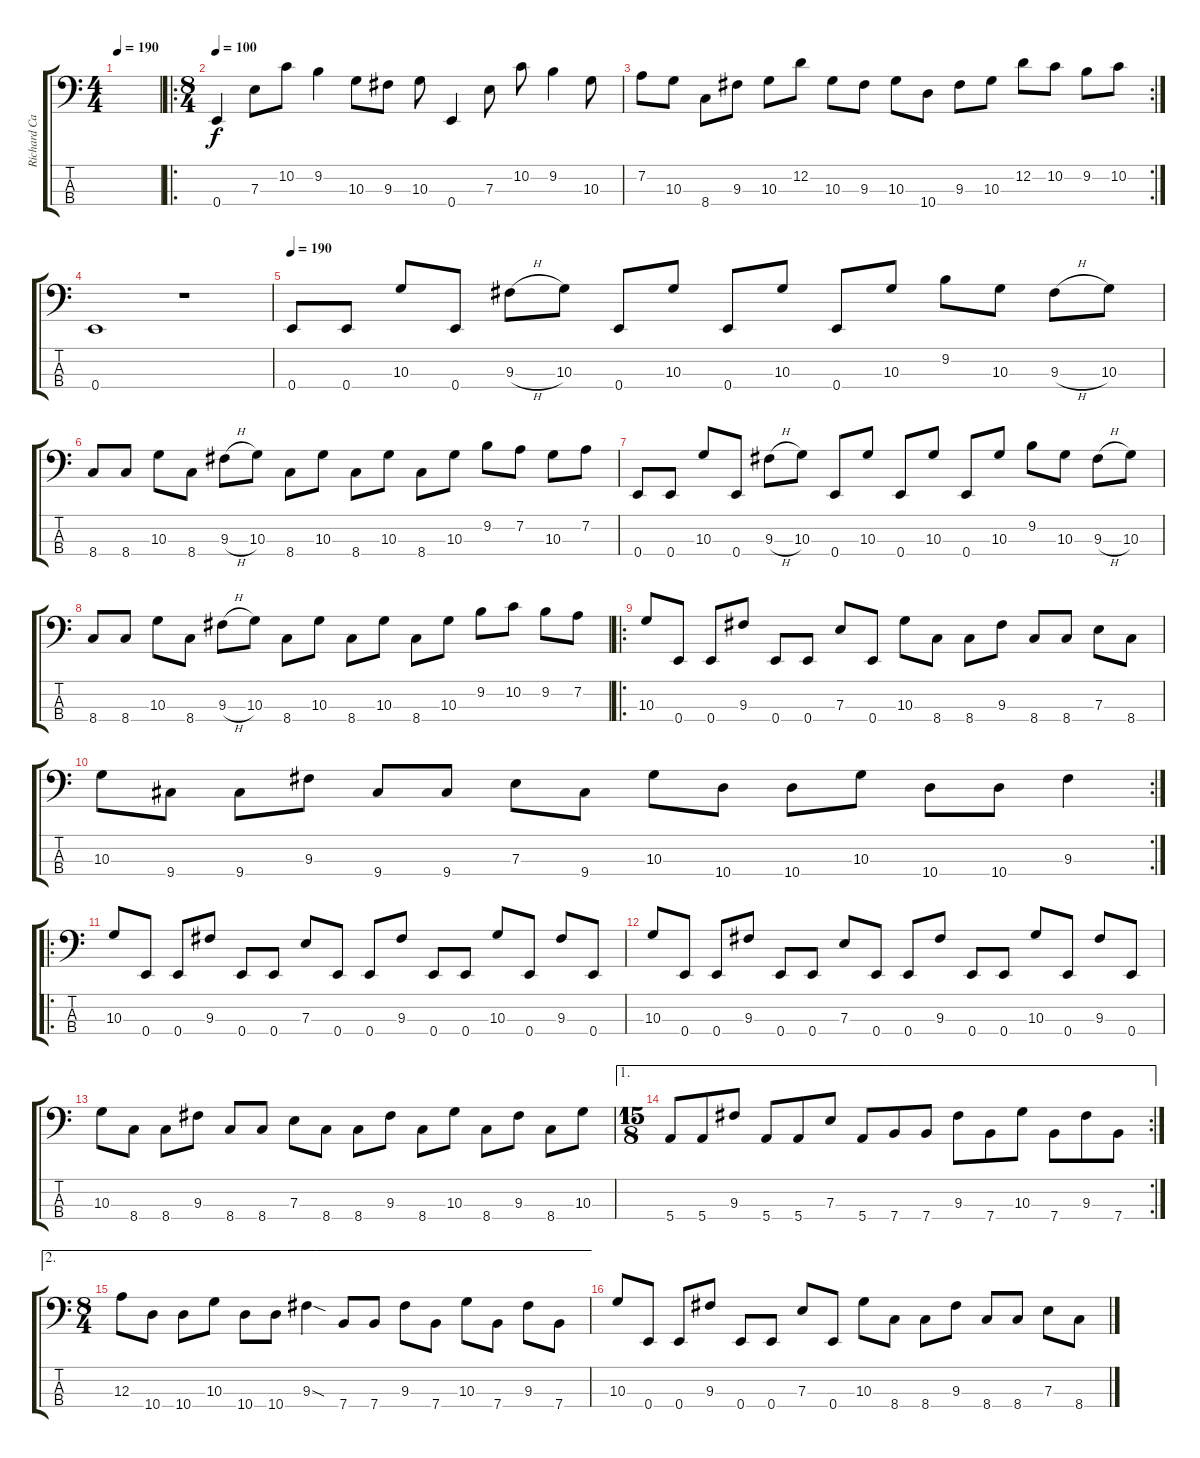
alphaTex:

\track ("Richard Cabeza" "Richard Ca") {instrument electricbasspick}
\staff {score tabs}
\tuning (G2 D2 A1 E1) {hide}
\ts (4 4)
\tempo 190
\clef f4
\ks c
|
\ro
\ts (8 4)
\tempo 100
0.4.4 7.3.8 10.2.8 9.2.4 10.3.8 9.3.8 10.3.8 0.4.4 7.3.8 10.2.8 9.2.4 10.3.8 |
\rc 2
7.2.8 10.3.8 8.4.8 9.3.8 10.3.8 12.2.8 10.3.8 9.3.8 10.3.8 10.4.8 9.3.8 10.3.8 12.2.8 10.2.8 9.2.8 10.2.8 |
0.4.1 r.1 |
\tempo 190
0.4.8 0.4.8 10.3.8 0.4.8 9.3{h}.8 10.3.8 0.4.8 10.3.8 0.4.8 10.3.8 0.4.8 10.3.8 9.2.8 10.3.8 9.3{h}.8 10.3.8 |
8.4.8 8.4.8 10.3.8 8.4.8 9.3{h}.8 10.3.8 8.4.8 10.3.8 8.4.8 10.3.8 8.4.8 10.3.8 9.2.8 7.2.8 10.3.8 7.2.8 |
0.4.8 0.4.8 10.3.8 0.4.8 9.3{h}.8 10.3.8 0.4.8 10.3.8 0.4.8 10.3.8 0.4.8 10.3.8 9.2.8 10.3.8 9.3{h}.8 10.3.8 |
8.4.8 8.4.8 10.3.8 8.4.8 9.3{h}.8 10.3.8 8.4.8 10.3.8 8.4.8 10.3.8 8.4.8 10.3.8 9.2.8 10.2.8 9.2.8 7.2.8 |
\ro
10.3.8 0.4.8 0.4.8 9.3.8 0.4.8 0.4.8 7.3.8 0.4.8 10.3.8 8.4.8 8.4.8 9.3.8 8.4.8 8.4.8 7.3.8 8.4.8 |
\rc 2
10.3.8 9.4.8 9.4.8 9.3.8 9.4.8 9.4.8 7.3.8 9.4.8 10.3.8 10.4.8 10.4.8 10.3.8 10.4.8 10.4.8 9.3.4 |
\ro
10.3.8 0.4.8 0.4.8 9.3.8 0.4.8 0.4.8 7.3.8 0.4.8 0.4.8 9.3.8 0.4.8 0.4.8 10.3.8 0.4.8 9.3.8 0.4.8 |
10.3.8 0.4.8 0.4.8 9.3.8 0.4.8 0.4.8 7.3.8 0.4.8 0.4.8 9.3.8 0.4.8 0.4.8 10.3.8 0.4.8 9.3.8 0.4.8 |
10.3.8 8.4.8 8.4.8 9.3.8 8.4.8 8.4.8 7.3.8 8.4.8 8.4.8 9.3.8 8.4.8 10.3.8 8.4.8 9.3.8 8.4.8 10.3.8 |
\ae 1
\rc 2
\ts (15 8)
5.4.8 5.4.8 9.3.8 5.4.8 5.4.8 7.3.8 5.4.8 7.4.8 7.4.8 9.3.8 7.4.8 10.3.8 7.4.8 9.3.8 7.4.8 |
\ae 2
\ts (8 4)
12.3.8 10.4.8 10.4.8 10.3.8 10.4.8 10.4.8 9.3{sod}.4 7.4.8 7.4.8 9.3.8 7.4.8 10.3.8 7.4.8 9.3.8 7.4.8 |
10.3.8 0.4.8 0.4.8 9.3.8 0.4.8 0.4.8 7.3.8 0.4.8 10.3.8 8.4.8 8.4.8 9.3.8 8.4.8 8.4.8 7.3.8 8.4.8
